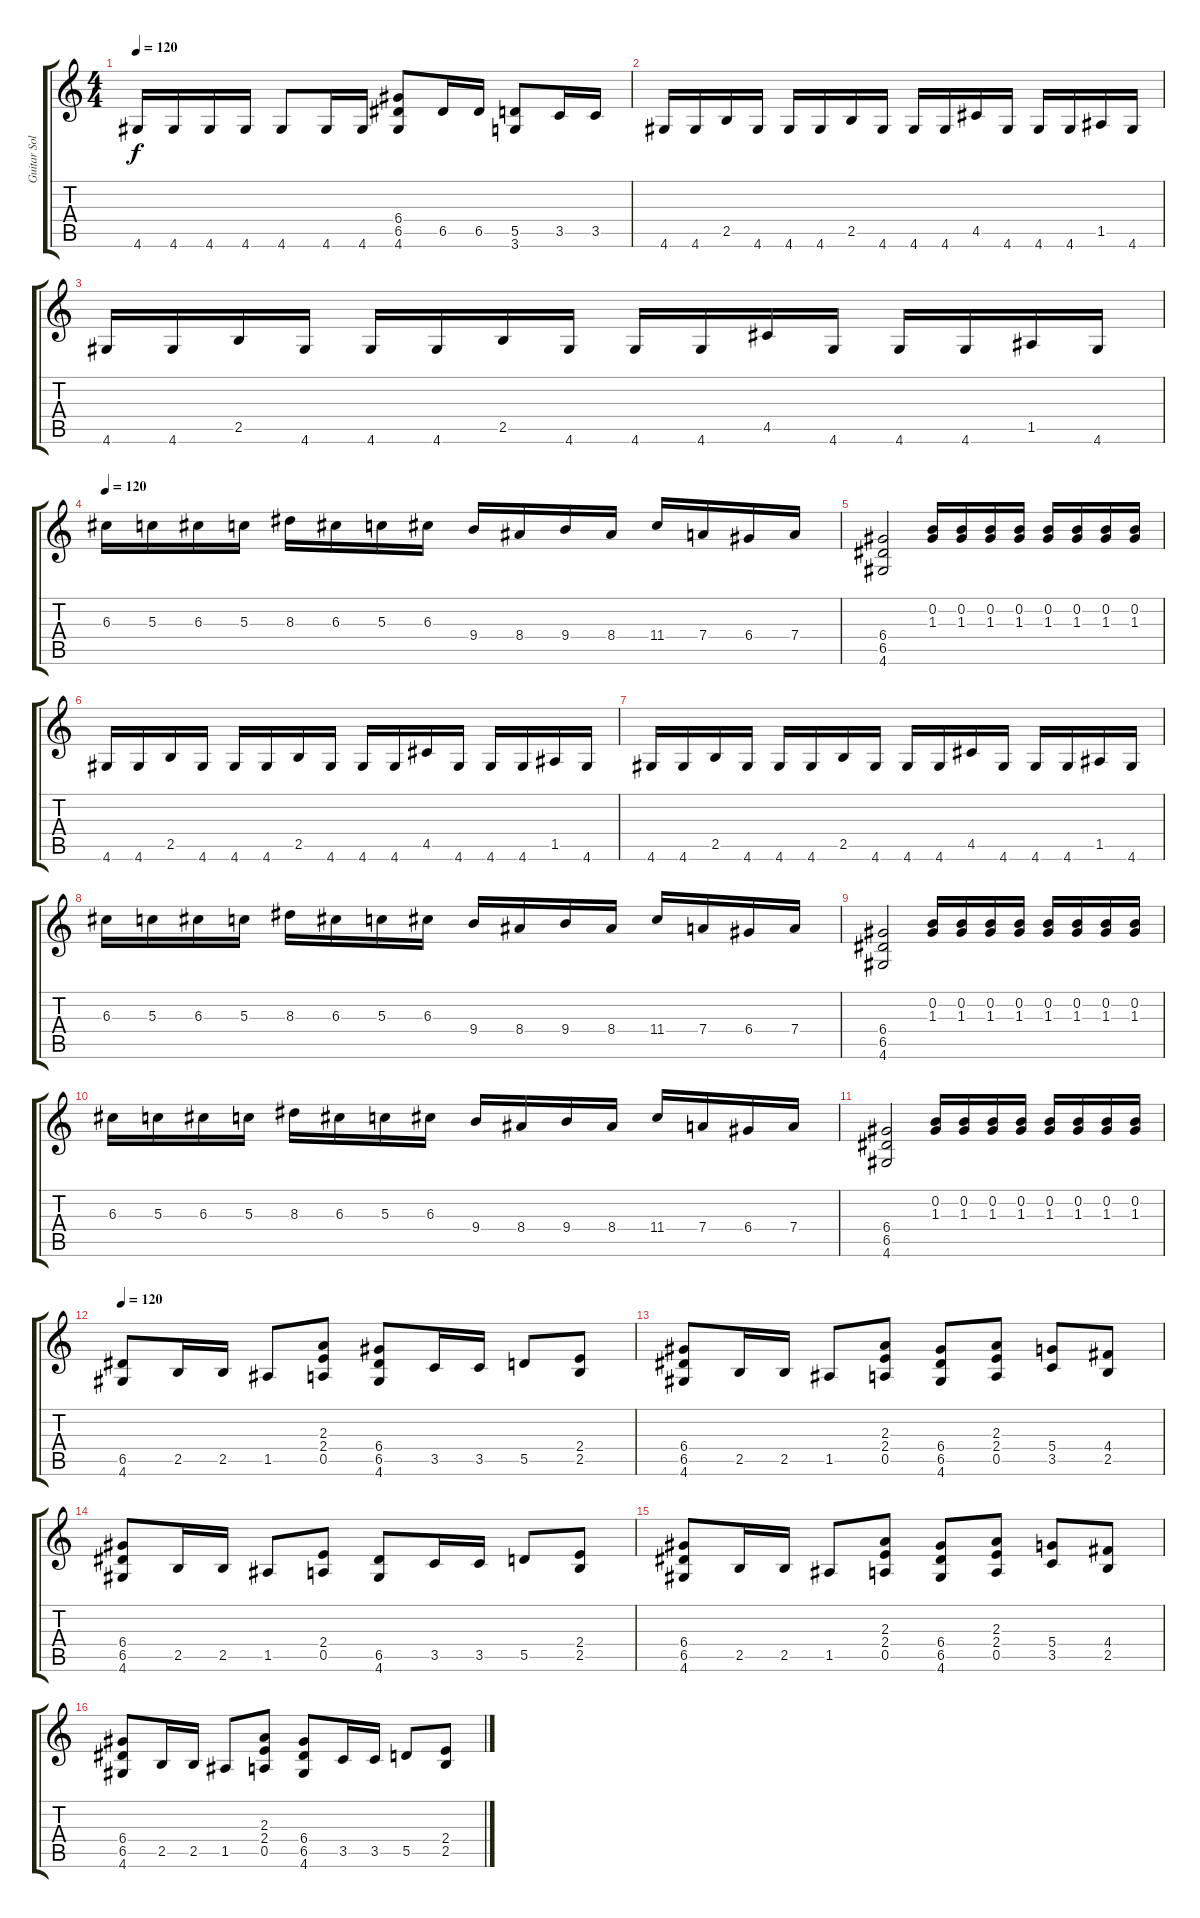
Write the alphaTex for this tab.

\track ("Guitar Solo" "Guitar Sol") {instrument overdrivenguitar}
\staff {score tabs}
\tuning (E4 B3 G3 D3 A2 E2) {hide}
\ts (4 4)
\tempo 120
\clef g2
\ks c
4.6.16{dy f} 4.6.16 4.6.16 4.6.16 4.6.8 4.6.16 4.6.16 (6.4 6.5 4.6).8 6.5.16 6.5.16 (5.5 3.6).8 3.5.16 3.5.16 |
4.6.16 4.6.16 2.5.16 4.6.16 4.6.16 4.6.16 2.5.16 4.6.16 4.6.16 4.6.16 4.5.16 4.6.16 4.6.16 4.6.16 1.5.16 4.6.16 |
4.6.16 4.6.16 2.5.16 4.6.16 4.6.16 4.6.16 2.5.16 4.6.16 4.6.16 4.6.16 4.5.16 4.6.16 4.6.16 4.6.16 1.5.16 4.6.16 |
\tempo 120
6.3.16 5.3.16 6.3.16 5.3.16 8.3.16 6.3.16 5.3.16 6.3.16 9.4.16 8.4.16 9.4.16 8.4.16 11.4.16 7.4.16 6.4.16 7.4.16 |
(6.4 6.5 4.6).2 (0.2 1.3).16 (0.2 1.3).16 (0.2 1.3).16 (0.2 1.3).16 (0.2 1.3).16 (0.2 1.3).16 (0.2 1.3).16 (0.2 1.3).16 |
4.6.16 4.6.16 2.5.16 4.6.16 4.6.16 4.6.16 2.5.16 4.6.16 4.6.16 4.6.16 4.5.16 4.6.16 4.6.16 4.6.16 1.5.16 4.6.16 |
4.6.16 4.6.16 2.5.16 4.6.16 4.6.16 4.6.16 2.5.16 4.6.16 4.6.16 4.6.16 4.5.16 4.6.16 4.6.16 4.6.16 1.5.16 4.6.16 |
6.3.16 5.3.16 6.3.16 5.3.16 8.3.16 6.3.16 5.3.16 6.3.16 9.4.16 8.4.16 9.4.16 8.4.16 11.4.16 7.4.16 6.4.16 7.4.16 |
(6.4 6.5 4.6).2 (0.2 1.3).16 (0.2 1.3).16 (0.2 1.3).16 (0.2 1.3).16 (0.2 1.3).16 (0.2 1.3).16 (0.2 1.3).16 (0.2 1.3).16 |
6.3.16 5.3.16 6.3.16 5.3.16 8.3.16 6.3.16 5.3.16 6.3.16 9.4.16 8.4.16 9.4.16 8.4.16 11.4.16 7.4.16 6.4.16 7.4.16 |
(6.4 6.5 4.6).2 (0.2 1.3).16 (0.2 1.3).16 (0.2 1.3).16 (0.2 1.3).16 (0.2 1.3).16 (0.2 1.3).16 (0.2 1.3).16 (0.2 1.3).16 |
\tempo 120
(6.5 4.6).8 2.5.16 2.5.16 1.5.8 (2.3 2.4 0.5).8 (6.4 6.5 4.6).8 3.5.16 3.5.16 5.5.8 (2.4 2.5).8 |
(6.4 6.5 4.6).8 2.5.16 2.5.16 1.5.8 (2.3 2.4 0.5).8 (6.4 6.5 4.6).8 (2.3 2.4 0.5).8 (5.4 3.5).8 (4.4 2.5).8 |
(6.4 6.5 4.6).8 2.5.16 2.5.16 1.5.8 (2.4 0.5).8 (6.5 4.6).8 3.5.16 3.5.16 5.5.8 (2.4 2.5).8 |
(6.4 6.5 4.6).8 2.5.16 2.5.16 1.5.8 (2.3 2.4 0.5).8 (6.4 6.5 4.6).8 (2.3 2.4 0.5).8 (5.4 3.5).8 (4.4 2.5).8 |
(6.4 6.5 4.6).8 2.5.16 2.5.16 1.5.8 (2.3 2.4 0.5).8 (6.4 6.5 4.6).8 3.5.16 3.5.16 5.5.8 (2.4 2.5).8
